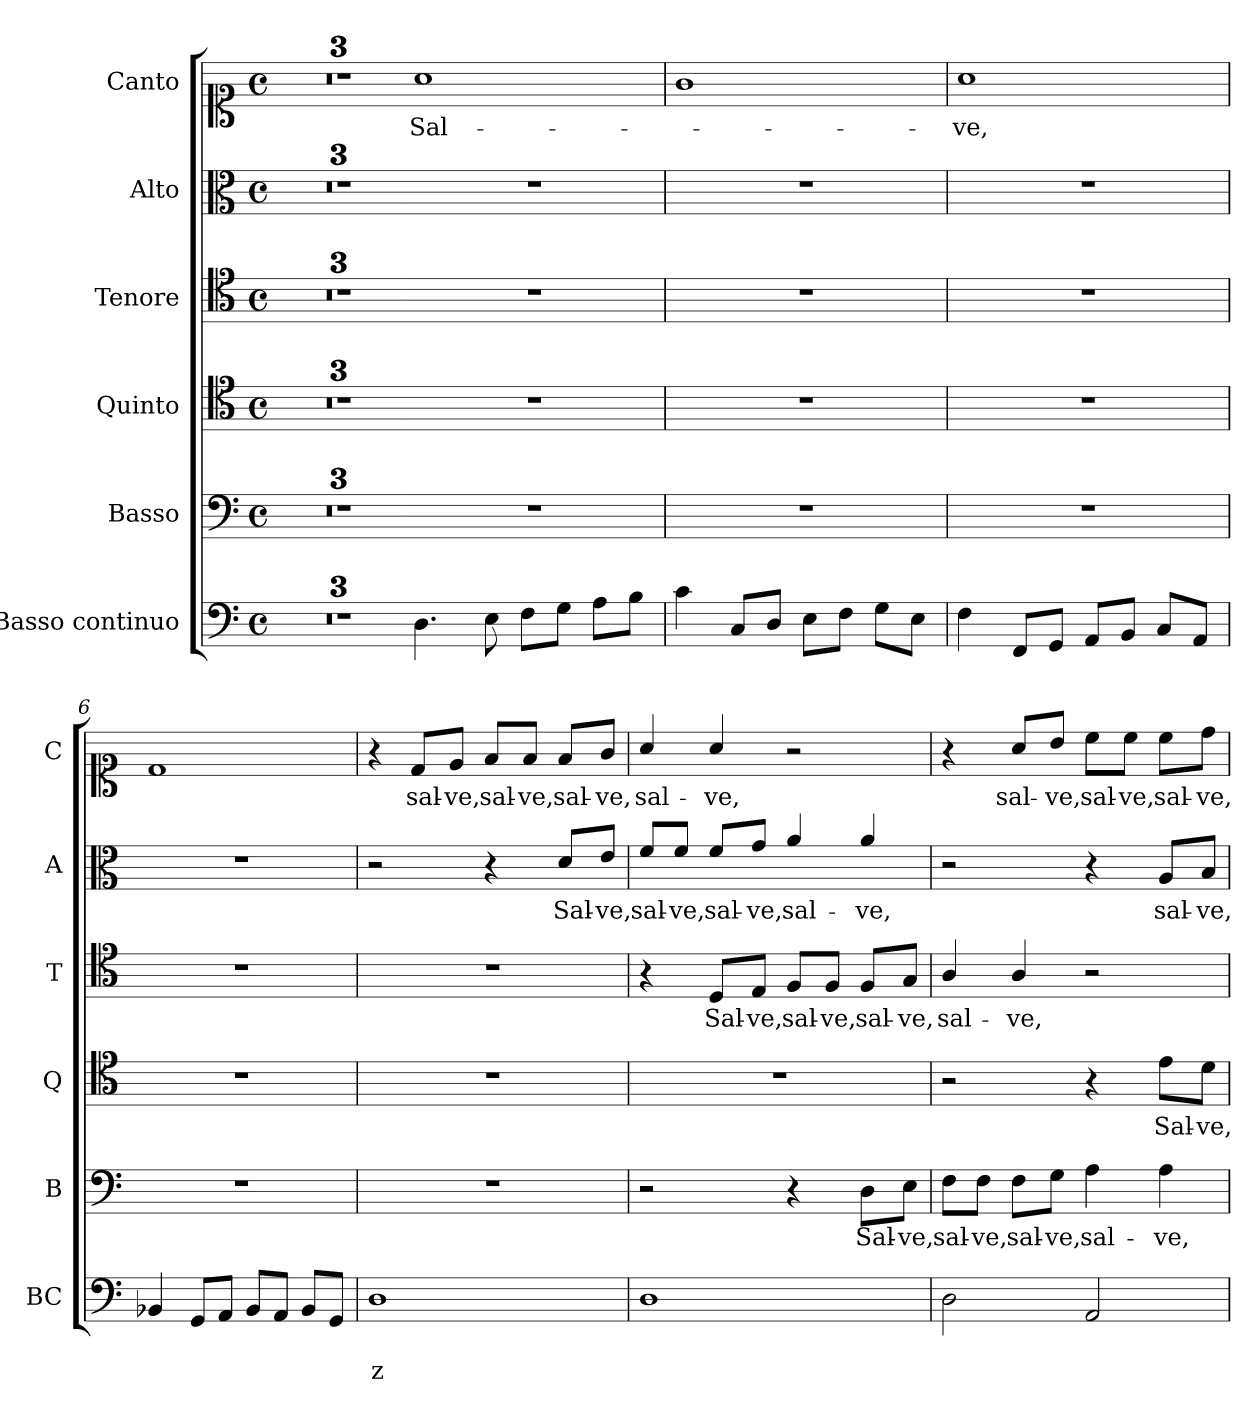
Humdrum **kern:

**kern	**text	**text	**kern	**text	**kern	**text	**kern	**text	**kern	**text	**kern	**text
*part6	*part6	*part6	*part5	*part5	*part4	*part4	*part3	*part3	*part2	*part2	*part1	*part1
*staff6	*staff6	*staff6	*staff5	*staff5	*staff4	*staff4	*staff3	*staff3	*staff2	*staff2	*staff1	*staff1
*I"Basso continuo	*	*	*I"Basso	*	*I"Quinto	*	*I"Tenore	*	*I"Alto	*	*I"Canto	*
*I'BC	*	*	*I'B	*	*I'Q	*	*I'T	*	*I'A	*	*I'C	*
!!LO:LB:g=z
*clefF4	*	*	*clefF4	*	*clefC4	*	*clefC4	*	*clefC3	*	*clefC1	*
*k[]	*	*	*k[]	*	*k[]	*	*k[]	*	*k[]	*	*k[]	*
*C:	*	*	*C:	*	*C:	*	*C:	*	*C:	*	*C:	*
*M4/4	*	*	*M4/4	*	*M4/4	*	*M4/4	*	*M4/4	*	*M4/4	*
*met(c)	*	*	*met(c)	*	*met(c)	*	*met(c)	*	*met(c)	*	*met(c)	*
=1	=1	=1	=1	=1	=1	=1	=1	=1	=1	=1	=1	=1
1ryy	.	.	1ryy	.	1ryy	.	1ryy	.	1ryy	.	1ryy	.
=2	=2	=2	=2	=2	=2	=2	=2	=2	=2	=2	=2	=2
1r	.	.	1r	.	1r	.	1r	.	1r	.	1r	.
=3	=3	=3	=3	=3	=3	=3	=3	=3	=3	=3	=3	=3
*	*	*	*	*	*clefGv2	*	*clefGv2	*	*clefG2	*	*clefG2	*
1ryy	.	.	1ryy	.	1ryy	.	1ryy	.	1ryy	.	1ryy	.
=3X1-	=3X1-	=3X1-	=3X1-	=3X1-	=3X1-	=3X1-	=3X1-	=3X1-	=3X1-	=3X1-	=3X1-	=3X1-
!	!	!	!	!	!	!	!	!	!	!	!	!LO:LY:b
4.D\	.	.	1r	.	1r	.	1r	.	1r	.	1a	Sal-
8E\	.	.	.	.	.	.	.	.	.	.	.	.
8F\L	.	.	.	.	.	.	.	.	.	.	.	.
8G\J	.	.	.	.	.	.	.	.	.	.	.	.
8A\L	.	.	.	.	.	.	.	.	.	.	.	.
8B\J	.	.	.	.	.	.	.	.	.	.	.	.
=4	=4	=4	=4	=4	=4	=4	=4	=4	=4	=4	=4	=4
4c\	.	.	1r	.	1r	.	1r	.	1r	.	1g	.
8C/L	.	.	.	.	.	.	.	.	.	.	.	.
8D/J	.	.	.	.	.	.	.	.	.	.	.	.
8E\L	.	.	.	.	.	.	.	.	.	.	.	.
8F\J	.	.	.	.	.	.	.	.	.	.	.	.
8G\L	.	.	.	.	.	.	.	.	.	.	.	.
8E\J	.	.	.	.	.	.	.	.	.	.	.	.
=5	=5	=5	=5	=5	=5	=5	=5	=5	=5	=5	=5	=5
!	!	!	!	!	!	!	!	!	!	!	!	!LO:LY:b
4F\	.	.	1r	.	1r	.	1r	.	1r	.	1a	-ve,
8FF/L	.	.	.	.	.	.	.	.	.	.	.	.
8GG/J	.	.	.	.	.	.	.	.	.	.	.	.
8AA/L	.	.	.	.	.	.	.	.	.	.	.	.
8BB/J	.	.	.	.	.	.	.	.	.	.	.	.
8C/L	.	.	.	.	.	.	.	.	.	.	.	.
8AA/J	.	.	.	.	.	.	.	.	.	.	.	.
=6	=6	=6	=6	=6	=6	=6	=6	=6	=6	=6	=6	=6
4BB-X/	.	.	1r	.	1r	.	1r	.	1r	.	1d	.
8GG/L	.	.	.	.	.	.	.	.	.	.	.	.
8AA/J	.	.	.	.	.	.	.	.	.	.	.	.
8BB-/L	.	.	.	.	.	.	.	.	.	.	.	.
8AA/J	.	.	.	.	.	.	.	.	.	.	.	.
8BB-/L	.	.	.	.	.	.	.	.	.	.	.	.
8GG/J	.	.	.	.	.	.	.	.	.	.	.	.
=7	=7	=7	=7	=7	=7	=7	=7	=7	=7	=7	=7	=7
!	!	!LO:LY:b	!	!	!	!	!	!	!	!	!	!
1D	.	z	1r	.	1r	.	1r	.	2r	.	4r	.
!	!	!	!	!	!	!	!	!	!	!	!	!LO:LY:b
.	.	.	.	.	.	.	.	.	.	.	8d/L	sal-
!	!	!	!	!	!	!	!	!	!	!	!	!LO:LY:b
.	.	.	.	.	.	.	.	.	.	.	8e/J	-ve,
!	!	!	!	!	!	!	!	!	!	!	!	!LO:LY:b
.	.	.	.	.	.	.	.	.	4r	.	8f/L	sal-
!	!	!	!	!	!	!	!	!	!	!	!	!LO:LY:b
.	.	.	.	.	.	.	.	.	.	.	8f/J	-ve,
!	!	!	!	!	!	!	!	!	!	!LO:LY:b	!	!LO:LY:b
.	.	.	.	.	.	.	.	.	8d/L	Sal-	8f/L	sal-
!	!	!	!	!	!	!	!	!	!	!LO:LY:b	!	!LO:LY:b
.	.	.	.	.	.	.	.	.	8e/J	-ve,	8g/J	-ve,
!!LO:PB:g=z
=8	=8	=8	=8	=8	=8	=8	=8	=8	=8	=8	=8	=8
!	!	!	!	!	!	!	!	!	!	!LO:LY:b	!	!LO:LY:b
1D	.	.	2r	.	1r	.	4r	.	8f/L	sal-	4a/	sal-
!	!	!	!	!	!	!	!	!	!	!LO:LY:b	!	!
.	.	.	.	.	.	.	.	.	8f/J	-ve,	.	.
!	!	!	!	!	!	!	!	!LO:LY:b	!	!LO:LY:b	!	!LO:LY:b
.	.	.	.	.	.	.	8D/L	Sal-	8f/L	sal-	4a/	-ve,
!	!	!	!	!	!	!	!	!LO:LY:b	!	!LO:LY:b	!	!
.	.	.	.	.	.	.	8E/J	-ve,	8g/J	-ve,	.	.
!	!	!	!	!	!	!	!	!LO:LY:b	!	!LO:LY:b	!	!
.	.	.	4r	.	.	.	8F/L	sal-	4a/	sal-	2r	.
!	!	!	!	!	!	!	!	!LO:LY:b	!	!	!	!
.	.	.	.	.	.	.	8F/J	-ve,	.	.	.	.
!	!	!	!	!LO:LY:b	!	!	!	!LO:LY:b	!	!LO:LY:b	!	!
.	.	.	8D\L	Sal-	.	.	8F/L	sal-	4a/	-ve,	.	.
!	!	!	!	!LO:LY:b	!	!	!	!LO:LY:b	!	!	!	!
.	.	.	8E\J	-ve,	.	.	8G/J	-ve,	.	.	.	.
=9	=9	=9	=9	=9	=9	=9	=9	=9	=9	=9	=9	=9
!	!	!	!	!LO:LY:b	!	!	!	!LO:LY:b	!	!	!	!
2D\	.	.	8F\L	sal-	2r	.	4A/	sal-	2r	.	4r	.
!	!	!	!	!LO:LY:b	!	!	!	!	!	!	!	!
.	.	.	8F\J	-ve,	.	.	.	.	.	.	.	.
!	!	!	!	!LO:LY:b	!	!	!	!LO:LY:b	!	!	!	!LO:LY:b
.	.	.	8F\L	sal-	.	.	4A/	-ve,	.	.	8a/L	sal-
!	!	!	!	!LO:LY:b	!	!	!	!	!	!	!	!LO:LY:b
.	.	.	8G\J	-ve,	.	.	.	.	.	.	8b/J	-ve,
!	!	!	!	!LO:LY:b	!	!	!	!	!	!	!	!LO:LY:b
2AA/	.	.	4A\	sal-	4r	.	2r	.	4r	.	8cc\L	sal-
!	!	!	!	!	!	!	!	!	!	!	!	!LO:LY:b
.	.	.	.	.	.	.	.	.	.	.	8cc\J	-ve,
!	!	!	!	!LO:LY:b	!	!LO:LY:b	!	!	!	!LO:LY:b	!	!LO:LY:b
.	.	.	4A\	-ve,	8e\L	Sal-	.	.	8A/L	sal-	8cc\L	sal-
!	!	!	!	!	!	!LO:LY:b	!	!	!	!LO:LY:b	!	!LO:LY:b
.	.	.	.	.	8d\J	-ve,	.	.	8B/J	-ve,	8dd\J	-ve,
=	=	=	=	=	=	=	=	=	=	=	=	=
*-	*-	*-	*-	*-	*-	*-	*-	*-	*-	*-	*-	*-
